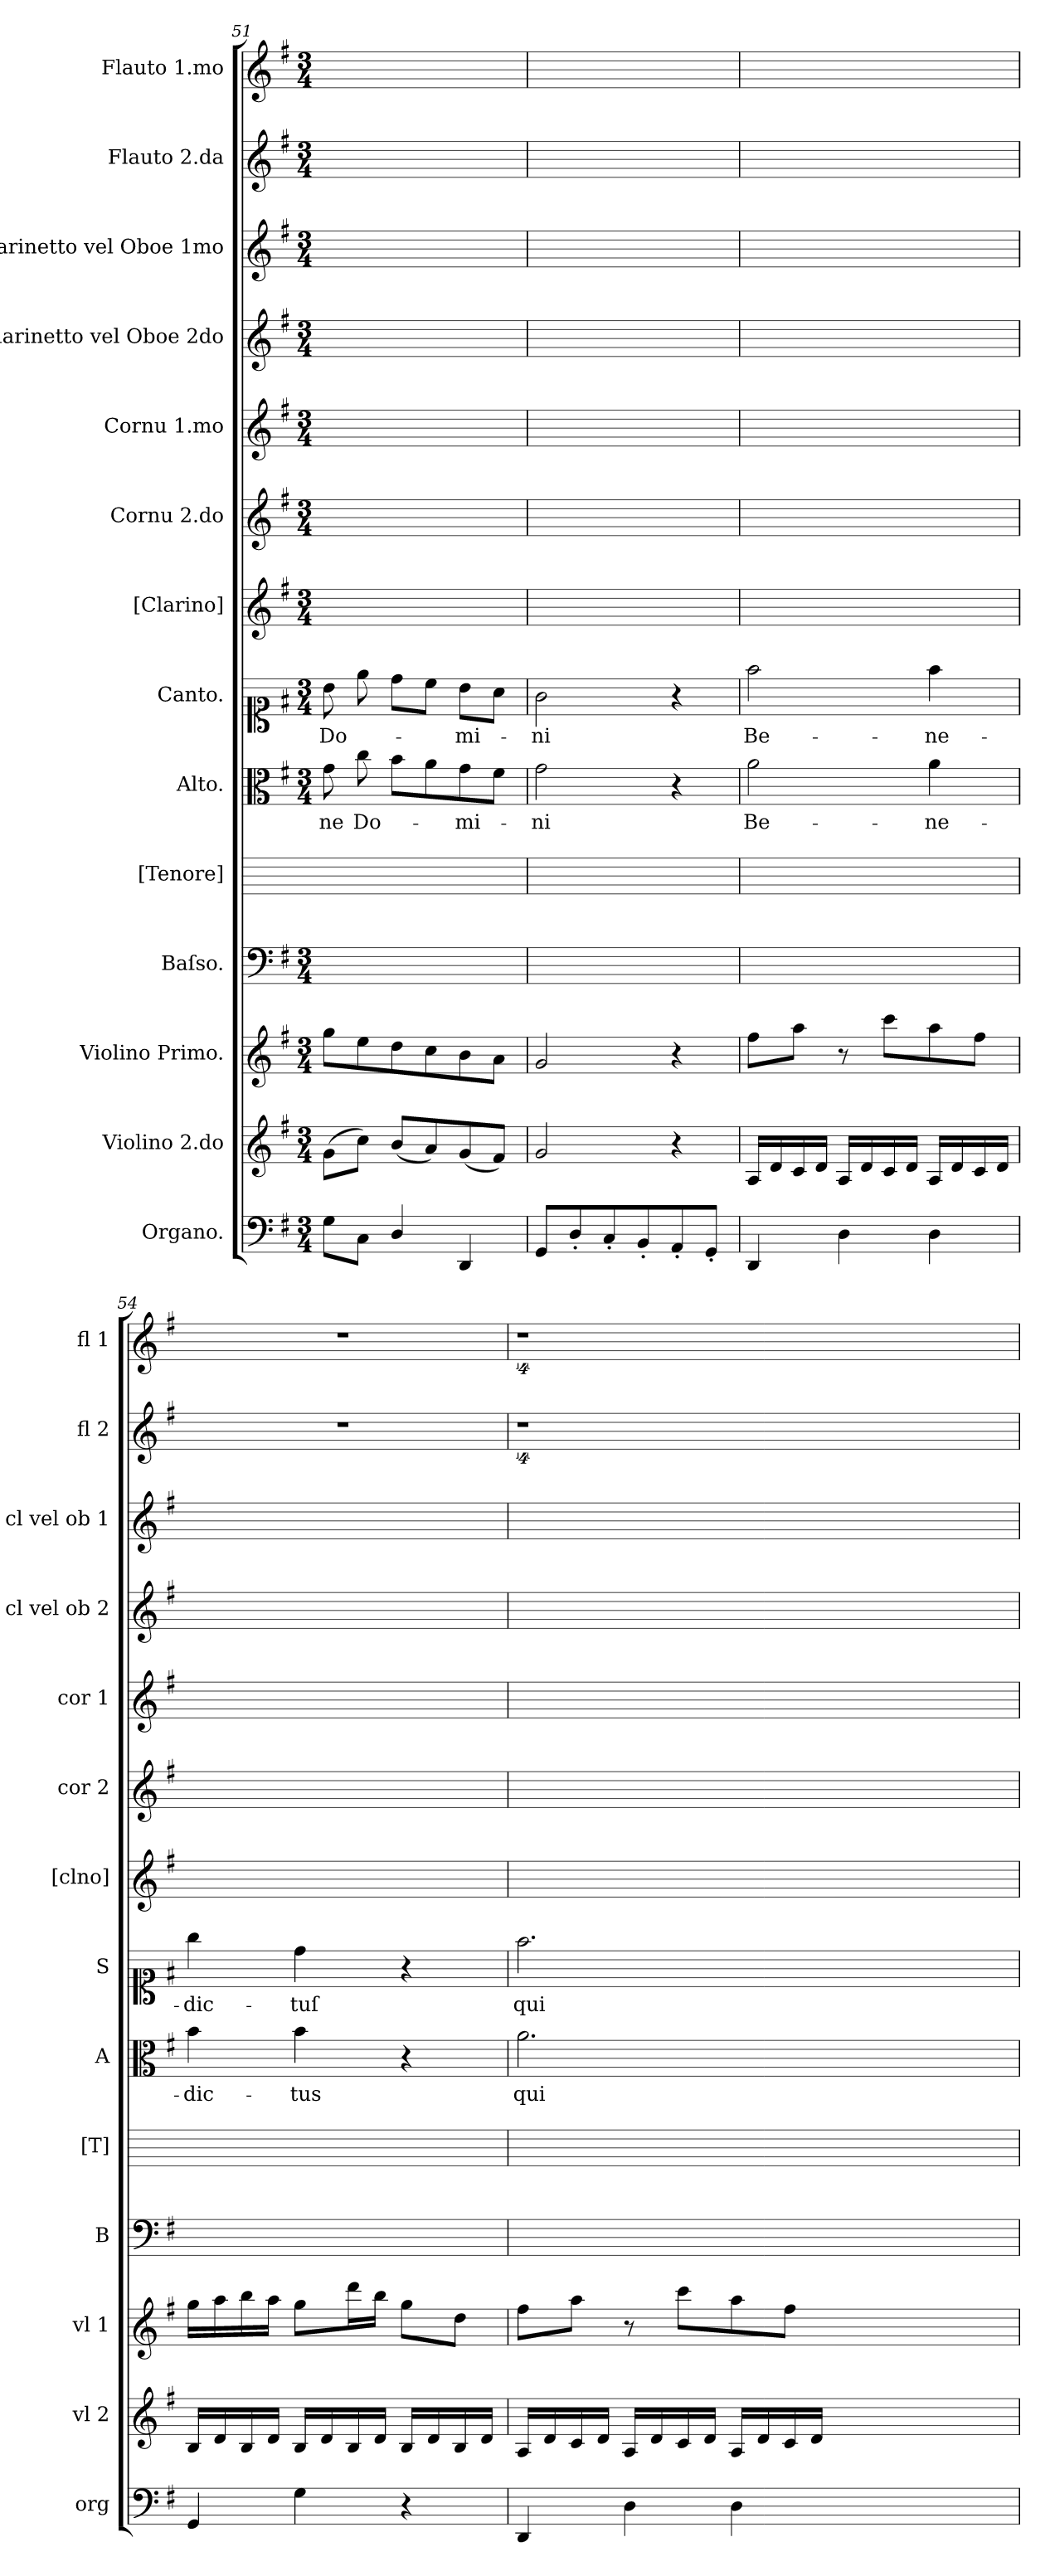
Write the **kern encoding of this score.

**kern	**kern	**kern	**kern	**kern	**kern	**text	**kern	**text	**kern	**kern	**kern	**kern	**kern	**kern	**kern
*part14	*part13	*part12	*part11	*part10	*part9	*part9	*part8	*part8	*part7	*part6	*part5	*part4	*part3	*part2	*part1
*staff14	*staff13	*staff12	*staff11	*staff10	*staff9	*staff9	*staff8	*staff8	*staff7	*staff6	*staff5	*staff4	*staff3	*staff2	*staff1
*I"Organo.	*I"Violino 2.do	*I"Violino Primo.	*I"Baſso.	*I"[Tenore]	*I"Alto.	*	*I"Canto.	*	*I"[Clarino]	*I"Cornu 2.do	*I"Cornu 1.mo	*I"Clarinetto vel Oboe 2do	*I"Clarinetto vel Oboe 1mo	*I"Flauto 2.da	*I"Flauto 1.mo
*I'org	*I'vl 2	*I'vl 1	*I'B	*I'[T]	*I'A	*	*I'S	*	*I'[clno]	*I'cor 2	*I'cor 1	*I'cl vel ob 2	*I'cl vel ob 1	*I'fl 2	*I'fl 1
*clefF4	*clefG2	*clefG2	*clefF4	*	*clefC3	*	*clefC1	*	*clefG2	*clefG2	*clefG2	*clefG2	*clefG2	*clefG2	*clefG2
*k[f#]	*k[f#]	*k[f#]	*k[f#]	*	*k[f#]	*	*k[f#]	*	*k[f#]	*k[f#]	*k[f#]	*k[f#]	*k[f#]	*k[f#]	*k[f#]
*G:	*G:	*G:	*G:	*	*G:	*	*G:	*	*G:	*G:	*G:	*G:	*G:	*G:	*G:
*M3/4	*M3/4	*M3/4	*M3/4	*	*M3/4	*	*M3/4	*	*M3/4	*M3/4	*M3/4	*M3/4	*M3/4	*M3/4	*M3/4
=51	=51	=51	=51	=51	=51	=51	=51	=51	=51	=51	=51	=51	=51	=51	=51
8G\L	(8g\L	8gg\L	2.ryy	2.ryy	8g\	-ne	8b\	Do-	2.ryy	2.ryy	2.ryy	2.ryy	2.ryy	2.ryy	2.ryy
8C\J	8cc\J)	8ee\	.	.	8cc\	Do-	8ee\	.	.	.	.	.	.	.	.
4D/	(8b/L	8dd\	.	.	8b\L	.	8dd\L	.	.	.	.	.	.	.	.
.	8a/)	8cc\	.	.	8a\	.	8cc\J	.	.	.	.	.	.	.	.
4DD/	(8g/	8b\	.	.	8g\	-mi-	8b\L	-mi-	.	.	.	.	.	.	.
.	8f#/J)	8a\J	.	.	8f#\J	.	8a\J	.	.	.	.	.	.	.	.
=52	=52	=52	=52	=52	=52	=52	=52	=52	=52	=52	=52	=52	=52	=52	=52
8GG/L	2g/	2g/	2.ryy	2.ryy	2g\	-ni	2g\	-ni	2.ryy	2.ryy	2.ryy	2.ryy	2.ryy	2.ryy	2.ryy
8D'>/	.	.	.	.	.	.	.	.	.	.	.	.	.	.	.
8C'>/	.	.	.	.	.	.	.	.	.	.	.	.	.	.	.
8BB'>/	.	.	.	.	.	.	.	.	.	.	.	.	.	.	.
8AA'>/	4r	4r	.	.	4r	.	4r	.	.	.	.	.	.	.	.
8GG'>/J	.	.	.	.	.	.	.	.	.	.	.	.	.	.	.
=53	=53	=53	=53	=53	=53	=53	=53	=53	=53	=53	=53	=53	=53	=53	=53
4DD/	16A/LL	8ff#\L	2.ryy	2.ryy	2a\	Be-	2ff#\	Be-	2.ryy	2.ryy	2.ryy	2.ryy	2.ryy	2.ryy	2.ryy
.	16d/	.	.	.	.	.	.	.	.	.	.	.	.	.	.
.	16c/	8aa\J	.	.	.	.	.	.	.	.	.	.	.	.	.
.	16d/JJ	.	.	.	.	.	.	.	.	.	.	.	.	.	.
4D\	16A/LL	8r	.	.	.	.	.	.	.	.	.	.	.	.	.
.	16d/	.	.	.	.	.	.	.	.	.	.	.	.	.	.
.	16c/	8ccc\L	.	.	.	.	.	.	.	.	.	.	.	.	.
.	16d/JJ	.	.	.	.	.	.	.	.	.	.	.	.	.	.
4D\	16A/LL	8aa\	.	.	4a\	-ne-	4ff#\	-ne-	.	.	.	.	.	.	.
.	16d/	.	.	.	.	.	.	.	.	.	.	.	.	.	.
.	16c/	8ff#\J	.	.	.	.	.	.	.	.	.	.	.	.	.
.	16d/JJ	.	.	.	.	.	.	.	.	.	.	.	.	.	.
=54	=54	=54	=54	=54	=54	=54	=54	=54	=54	=54	=54	=54	=54	=54	=54
4GG/	16B/LL	16gg\LL	2.ryy	2.ryy	4b\	-dic-	4gg\	-dic-	2.ryy	2.ryy	2.ryy	2.ryy	2.ryy	2.r	2.r
.	16d/	16aa\	.	.	.	.	.	.	.	.	.	.	.	.	.
.	16B/	16bb\	.	.	.	.	.	.	.	.	.	.	.	.	.
.	16d/JJ	16aa\JJ	.	.	.	.	.	.	.	.	.	.	.	.	.
4G\	16B/LL	8gg\L	.	.	4b\	-tus	4dd\	-tuſ	.	.	.	.	.	.	.
.	16d/	.	.	.	.	.	.	.	.	.	.	.	.	.	.
.	16B/	16ddd\L	.	.	.	.	.	.	.	.	.	.	.	.	.
.	16d/JJ	16bb\JJ	.	.	.	.	.	.	.	.	.	.	.	.	.
4r	16B/LL	8gg\L	.	.	4r	.	4r	.	.	.	.	.	.	.	.
.	16d/	.	.	.	.	.	.	.	.	.	.	.	.	.	.
.	16B/	8dd\J	.	.	.	.	.	.	.	.	.	.	.	.	.
.	16d/JJ	.	.	.	.	.	.	.	.	.	.	.	.	.	.
=55	=55	=55	=55	=55	=55	=55	=55	=55	=55	=55	=55	=55	=55	=55	=55
4DD/	16A/LL	8ff#\L	2.ryy	2.ryy	2.a\	qui	2.ff#\	qui	2.ryy	2.ryy	2.ryy	2.ryy	2.ryy	4%9r	4%9r
.	16d/	.	.	.	.	.	.	.	.	.	.	.	.	.	.
.	16c/	8aa\J	.	.	.	.	.	.	.	.	.	.	.	.	.
.	16d/JJ	.	.	.	.	.	.	.	.	.	.	.	.	.	.
4D\	16A/LL	8r	.	.	.	.	.	.	.	.	.	.	.	.	.
.	16d/	.	.	.	.	.	.	.	.	.	.	.	.	.	.
.	16c/	8ccc\L	.	.	.	.	.	.	.	.	.	.	.	.	.
.	16d/JJ	.	.	.	.	.	.	.	.	.	.	.	.	.	.
4D\	16A/LL	8aa\	.	.	.	.	.	.	.	.	.	.	.	.	.
.	16d/	.	.	.	.	.	.	.	.	.	.	.	.	.	.
.	16c/	8ff#\J	.	.	.	.	.	.	.	.	.	.	.	.	.
.	16d/JJ	.	.	.	.	.	.	.	.	.	.	.	.	.	.
1.ryy	1.ryy	1.ryy	1.ryy	1.ryy	1.ryy	.	1.ryy	.	1.ryy	1.ryy	1.ryy	1.ryy	1.ryy	.	.
=	=	=	=	=	=	=	=	=	=	=	=	=	=	=	=
*-	*-	*-	*-	*-	*-	*-	*-	*-	*-	*-	*-	*-	*-	*-	*-
